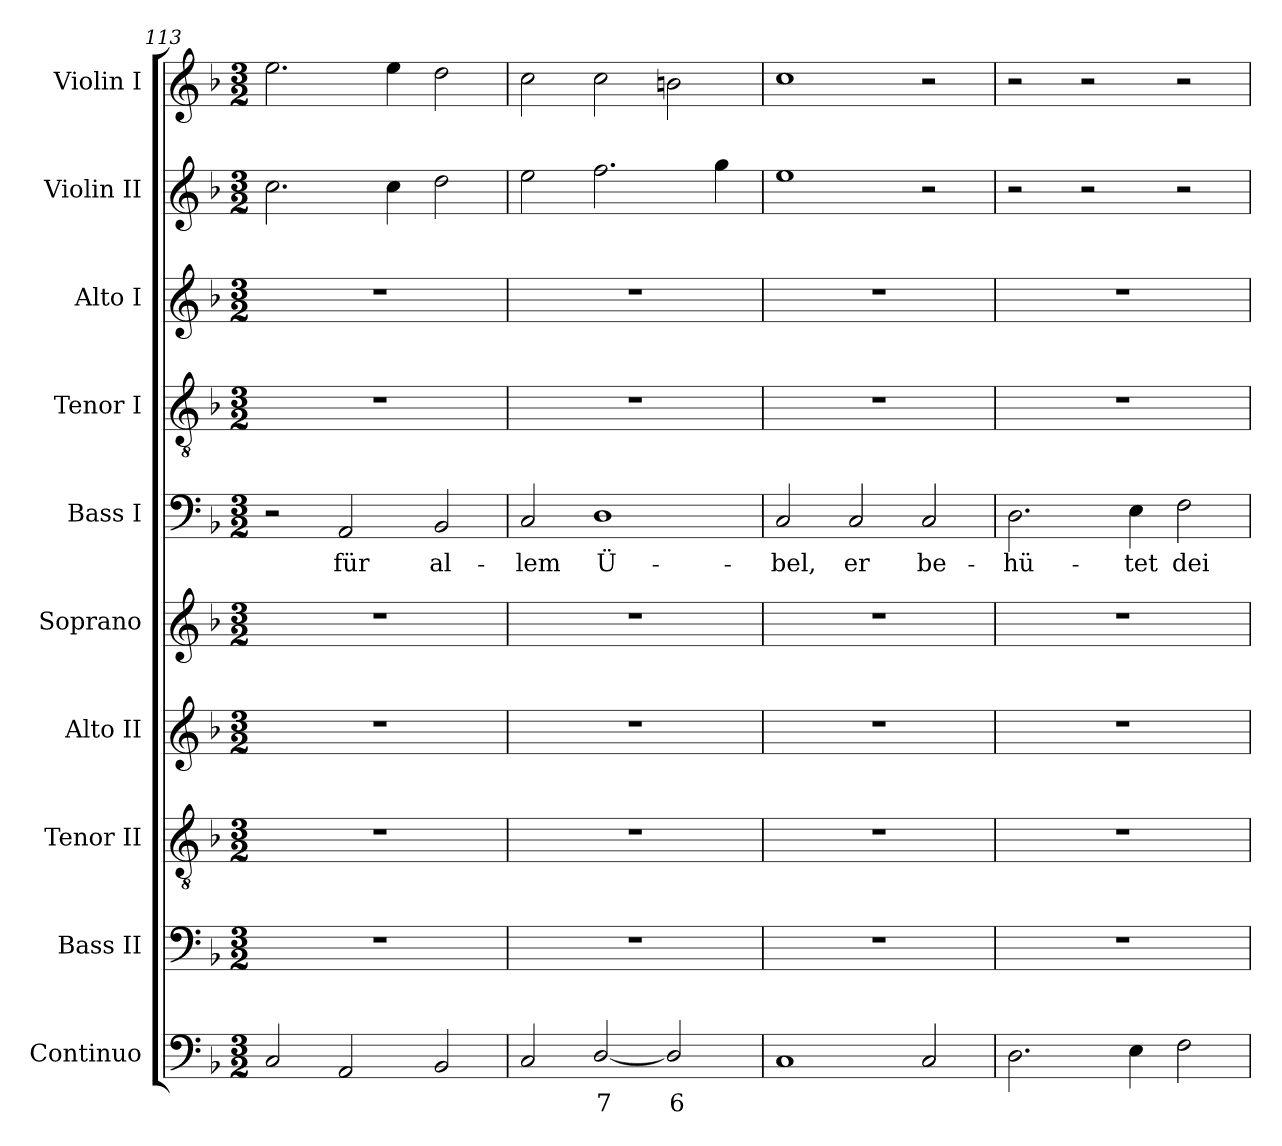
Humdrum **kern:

**kern	**text	**kern	**kern	**kern	**kern	**kern	**text	**kern	**kern	**kern	**kern
*part10	*part10	*part9	*part8	*part7	*part6	*part5	*part5	*part4	*part3	*part2	*part1
*staff10	*staff10	*staff9	*staff8	*staff7	*staff6	*staff5	*staff5	*staff4	*staff3	*staff2	*staff1
*I"Continuo	*	*I"Bass II	*I"Tenor II	*I"Alto II	*I"Soprano	*I"Bass I	*	*I"Tenor I	*I"Alto I	*I"Violin II	*I"Violin I
*	*	*I'B	*I'T	*I'A	*I'S	*I'B	*	*I'T	*I'A	*I'Vln	*I'Vln
*clefF4	*	*clefF4	*clefGv2	*clefG2	*clefG2	*clefF4	*	*clefGv2	*clefG2	*clefG2	*clefG2
*k[b-]	*	*k[b-]	*k[b-]	*k[b-]	*k[b-]	*k[b-]	*	*k[b-]	*k[b-]	*k[b-]	*k[b-]
*F:	*	*F:	*F:	*F:	*F:	*F:	*	*F:	*F:	*F:	*F:
*M3/2	*	*M3/2	*M3/2	*M3/2	*M3/2	*M3/2	*	*M3/2	*M3/2	*M3/2	*M3/2
=113	=113	=113	=113	=113	=113	=113	=113	=113	=113	=113	=113
2C	.	1.r	1.r	1.r	1.r	2r	.	1.r	1.r	2.cc	2.ee
!	!	!	!	!	!	!	!LO:LY:b	!	!	!	!
2AA	.	.	.	.	.	2AA	für	.	.	.	.
.	.	.	.	.	.	.	.	.	.	4cc	4ee
!	!	!	!	!	!	!	!LO:LY:b	!	!	!	!
2BB-	.	.	.	.	.	2BB-	al-	.	.	2dd	2dd
=114	=114	=114	=114	=114	=114	=114	=114	=114	=114	=114	=114
!	!	!	!	!	!	!	!LO:LY:b	!	!	!	!
2C	.	1.r	1.r	1.r	1.r	2C	-lem	1.r	1.r	2ee	2cc
!	!LO:LY:b	!	!	!	!	!	!LO:LY:b	!	!	!	!
[2D/	7	.	.	.	.	1D	Ü-	.	.	2.ff	2cc
!	!LO:LY:b	!	!	!	!	!	!	!	!	!	!
2D/]	6	.	.	.	.	.	.	.	.	.	2bn
.	.	.	.	.	.	.	.	.	.	4gg	.
=115	=115	=115	=115	=115	=115	=115	=115	=115	=115	=115	=115
!	!	!	!	!	!	!	!LO:LY:b	!	!	!	!
1C	.	1.r	1.r	1.r	1.r	2C	-bel,	1.r	1.r	1ee	1cc
!	!	!	!	!	!	!	!LO:LY:b	!	!	!	!
.	.	.	.	.	.	2C	er	.	.	.	.
!	!	!	!	!	!	!	!LO:LY:b	!	!	!	!
2C	.	.	.	.	.	2C	be-	.	.	2r	2r
=116	=116	=116	=116	=116	=116	=116	=116	=116	=116	=116	=116
!	!	!	!	!	!	!	!LO:LY:b	!	!	!	!
2.D	.	1.r	1.r	1.r	1.r	2.D	-hü-	1.r	1.r	2r	2r
.	.	.	.	.	.	.	.	.	.	2r	2r
!	!	!	!	!	!	!	!LO:LY:b	!	!	!	!
4E	.	.	.	.	.	4E	-tet	.	.	.	.
!	!	!	!	!	!	!	!LO:LY:b	!	!	!	!
2F	.	.	.	.	.	2F	dei-	.	.	2r	2r
=	=	=	=	=	=	=	=	=	=	=	=
*-	*-	*-	*-	*-	*-	*-	*-	*-	*-	*-	*-
